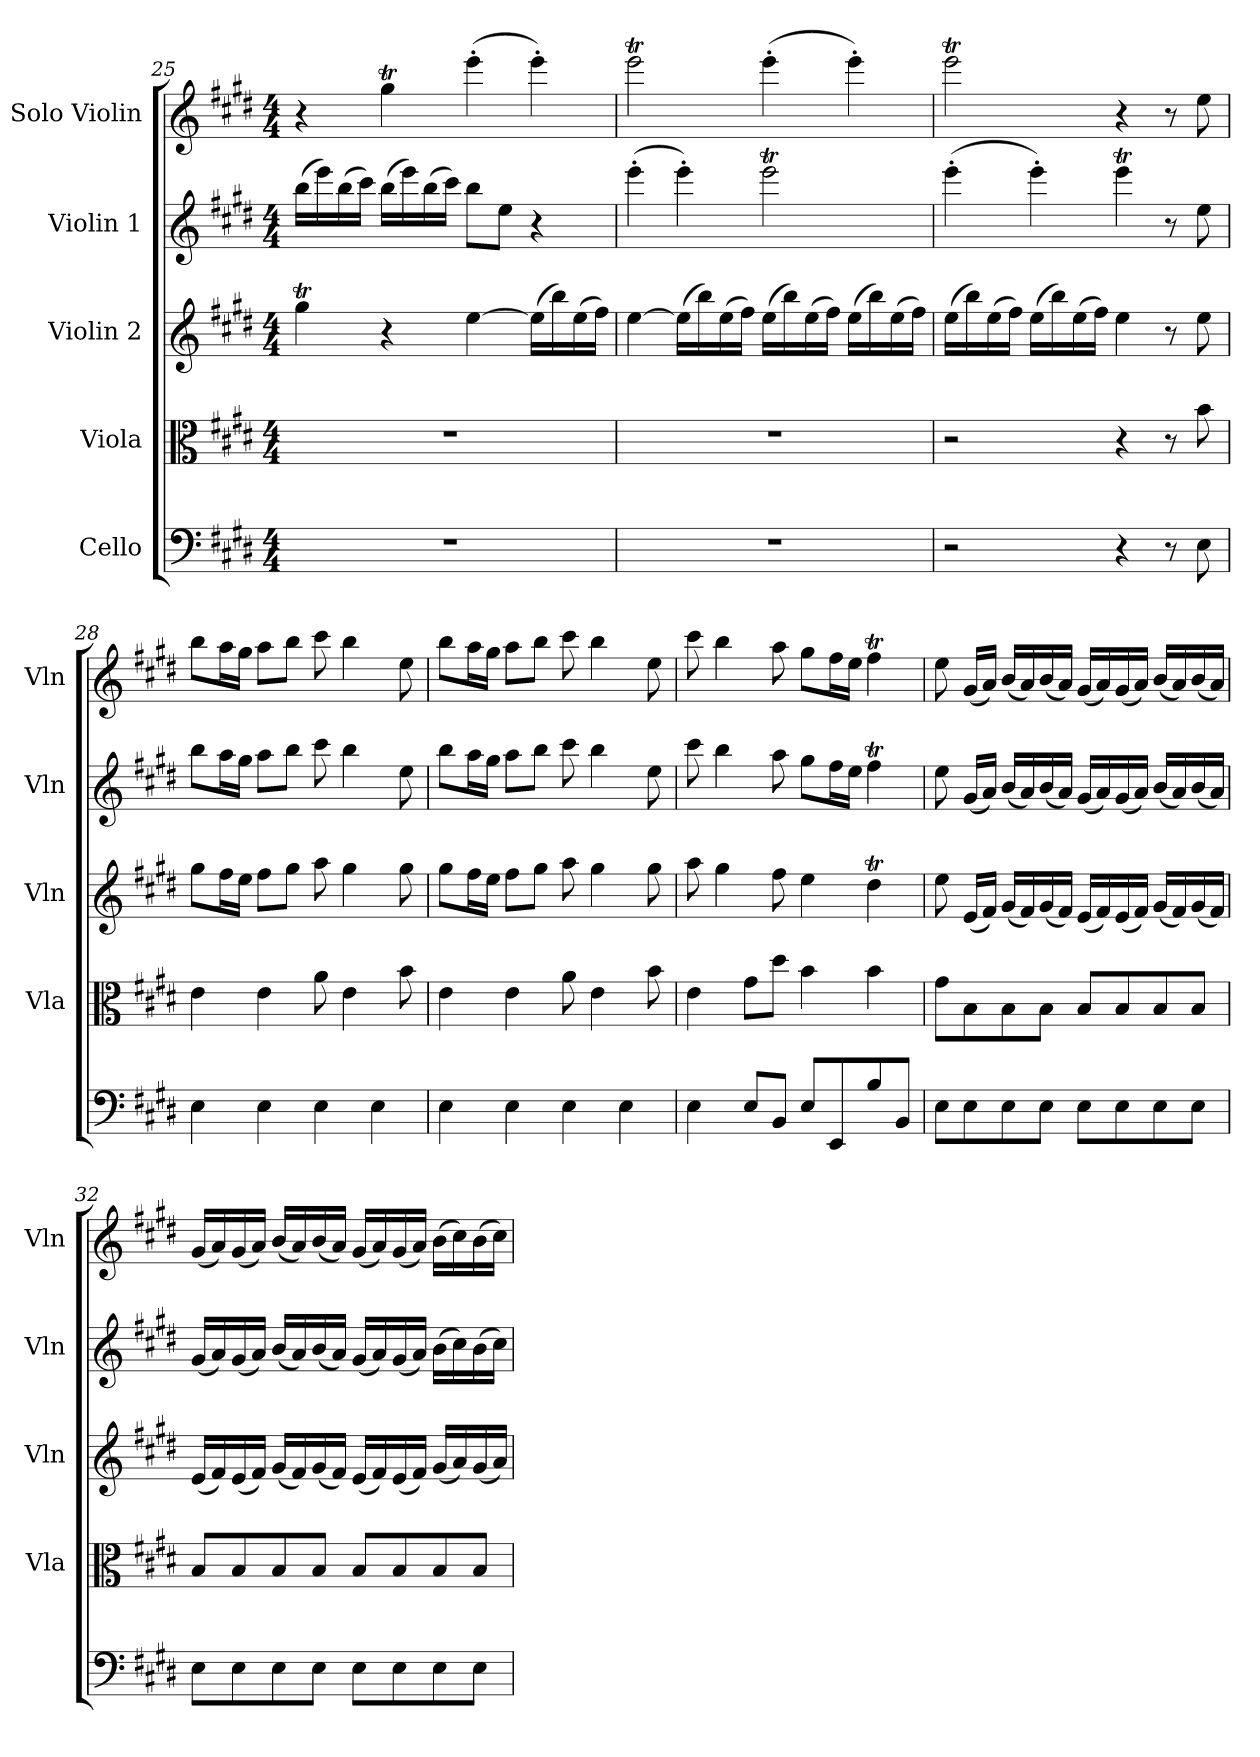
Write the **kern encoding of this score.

**kern	**kern	**kern	**kern	**kern
*part5	*part4	*part3	*part2	*part1
*staff5	*staff4	*staff3	*staff2	*staff1
*I"Cello	*I"Viola	*I"Violin 2	*I"Violin 1	*I"Solo Violin
*	*I'Vla	*I'Vln	*I'Vln	*I'Vln
*clefF4	*clefC3	*clefG2	*clefG2	*clefG2
*k[f#c#g#d#]	*k[f#c#g#d#]	*k[f#c#g#d#]	*k[f#c#g#d#]	*k[f#c#g#d#]
*E:	*E:	*E:	*E:	*E:
*M4/4	*M4/4	*M4/4	*M4/4	*M4/4
=25	=25	=25	=25	=25
1r	1r	4gg#t	(16bbLL	4r
.	.	.	16eee)	.
.	.	.	(16bb	.
.	.	.	16ccc#JJ)	.
.	.	4r	(16bbLL	4gg#t
.	.	.	16eee)	.
.	.	.	(16bb	.
.	.	.	16ccc#JJ)	.
.	.	[4ee	8bbL	(4eee'
.	.	.	8eeJ	.
.	.	(16eeLL]	4r	4eee')
.	.	16bb)	.	.
.	.	(16ee	.	.
.	.	16ff#JJ)	.	.
=26	=26	=26	=26	=26
1r	1r	[4ee	(4eee'	2eeeT
.	.	(16eeLL]	4eee')	.
.	.	16bb)	.	.
.	.	(16ee	.	.
.	.	16ff#JJ)	.	.
.	.	(16eeLL	2eeeT	(4eee'
.	.	16bb)	.	.
.	.	(16ee	.	.
.	.	16ff#JJ)	.	.
.	.	(16eeLL	.	4eee')
.	.	16bb)	.	.
.	.	(16ee	.	.
.	.	16ff#JJ)	.	.
=27	=27	=27	=27	=27
2r	2r	(16eeLL	(4eee'	2eeeT
.	.	16bb)	.	.
.	.	(16ee	.	.
.	.	16ff#JJ)	.	.
.	.	(16eeLL	4eee')	.
.	.	16bb)	.	.
.	.	(16ee	.	.
.	.	16ff#JJ)	.	.
4r	4r	4ee	4eeeT	4r
8r	8r	8r	8r	8r
8E	8b	8ee	8ee	8ee
=28	=28	=28	=28	=28
4E	4e	8gg#L	8bbL	8bbL
.	.	16ff#L	16aaL	16aaL
.	.	16eeJJ	16gg#JJ	16gg#JJ
4E	4e	8ff#L	8aaL	8aaL
.	.	8gg#J	8bbJ	8bbJ
4E	8a	8aa	8ccc#	8ccc#
.	4e	4gg#	4bb	4bb
4E	.	.	.	.
.	8b	8gg#	8ee	8ee
=29	=29	=29	=29	=29
4E	4e	8gg#L	8bbL	8bbL
.	.	16ff#L	16aaL	16aaL
.	.	16eeJJ	16gg#JJ	16gg#JJ
4E	4e	8ff#L	8aaL	8aaL
.	.	8gg#J	8bbJ	8bbJ
4E	8a	8aa	8ccc#	8ccc#
.	4e	4gg#	4bb	4bb
4E	.	.	.	.
.	8b	8gg#	8ee	8ee
=30	=30	=30	=30	=30
4E	4e	8aa	8ccc#	8ccc#
.	.	4gg#	4bb	4bb
8EL	8g#L	.	.	.
8BBJ	8dd#J	8ff#	8aa	8aa
8EL	4b	4ee	8gg#L	8gg#L
8EE	.	.	16ff#L	16ff#L
.	.	.	16eeJJ	16eeJJ
8B	4b	4dd#t	4ff#T	4ff#T
8BBJ	.	.	.	.
=31	=31	=31	=31	=31
8EL	8g#L	8ee	8ee	8ee
8E	8B	(16eLL	(16g#LL	(16g#LL
.	.	16f#JJ)	16aJJ)	16aJJ)
8E	8B	(16g#LL	(16bLL	(16bLL
.	.	16f#)	16a)	16a)
8EJ	8BJ	(16g#	(16b	(16b
.	.	16f#JJ)	16aJJ)	16aJJ)
8EL	8BL	(16eLL	(16g#LL	(16g#LL
.	.	16f#)	16a)	16a)
8E	8B	(16e	(16g#	(16g#
.	.	16f#JJ)	16aJJ)	16aJJ)
8E	8B	(16g#LL	(16bLL	(16bLL
.	.	16f#)	16a)	16a)
8EJ	8BJ	(16g#	(16b	(16b
.	.	16f#JJ)	16aJJ)	16aJJ)
=32	=32	=32	=32	=32
8EL	8BL	(16eLL	(16g#LL	(16g#LL
.	.	16f#)	16a)	16a)
8E	8B	(16e	(16g#	(16g#
.	.	16f#JJ)	16aJJ)	16aJJ)
8E	8B	(16g#LL	(16bLL	(16bLL
.	.	16f#)	16a)	16a)
8EJ	8BJ	(16g#	(16b	(16b
.	.	16f#JJ)	16aJJ)	16aJJ)
8EL	8BL	(16eLL	(16g#LL	(16g#LL
.	.	16f#)	16a)	16a)
8E	8B	(16e	(16g#	(16g#
.	.	16f#JJ)	16aJJ)	16aJJ)
8E	8B	(16g#LL	(16bLL	(16bLL
.	.	16a)	16cc#)	16cc#)
8EJ	8BJ	(16g#	(16b	(16b
.	.	16aJJ)	16cc#JJ)	16cc#JJ)
=	=	=	=	=
*-	*-	*-	*-	*-
